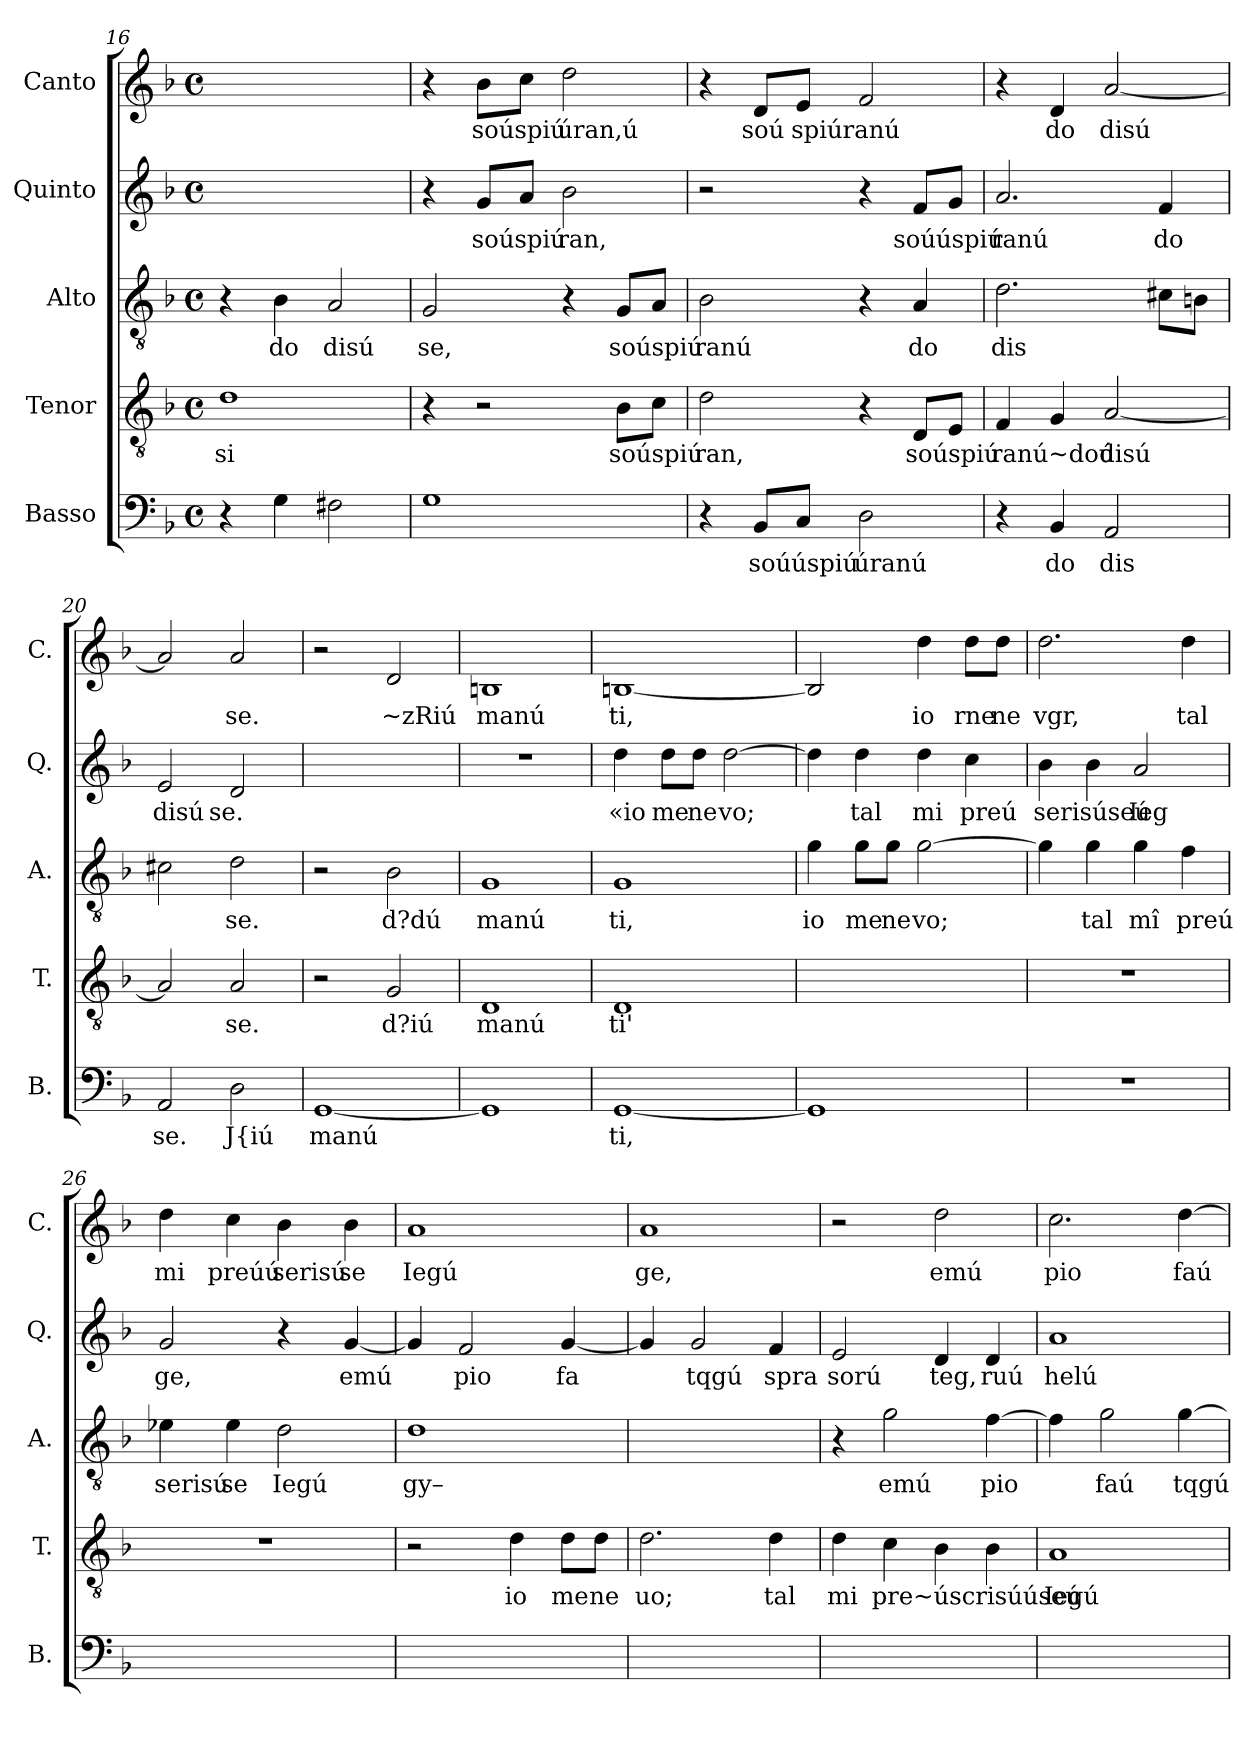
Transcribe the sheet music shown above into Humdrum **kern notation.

**kern	**text	**kern	**text	**kern	**text	**kern	**text	**kern	**text
*part5	*part5	*part4	*part4	*part3	*part3	*part2	*part2	*part1	*part1
*staff5	*staff5	*staff4	*staff4	*staff3	*staff3	*staff2	*staff2	*staff1	*staff1
*I"Basso	*	*I"Tenor	*	*I"Alto	*	*I"Quinto	*	*I"Canto	*
*I'B.	*	*I'T.	*	*I'A.	*	*I'Q.	*	*I'C.	*
*clefF4	*	*clefGv2	*	*clefGv2	*	*clefG2	*	*clefG2	*
*k[b-]	*	*k[b-]	*	*k[b-]	*	*k[b-]	*	*k[b-]	*
*F:	*	*F:	*	*F:	*	*F:	*	*F:	*
*M4/4	*	*M4/4	*	*M4/4	*	*M4/4	*	*M4/4	*
*met(c)	*	*met(c)	*	*met(c)	*	*met(c)	*	*met(c)	*
=16	=16	=16	=16	=16	=16	=16	=16	=16	=16
!	!	!	!LO:LY:b	!	!	!	!	!	!
4r	.	1d	si	4r	.	1ryy	.	1ryy	.
!	!	!	!	!	!LO:LY:b	!	!	!	!
4G\	.	.	.	4B-\	do	.	.	.	.
!	!	!	!	!	!LO:LY:b	!	!	!	!
2F#X\	.	.	.	2A/	disú	.	.	.	.
=17	=17	=17	=17	=17	=17	=17	=17	=17	=17
!	!	!	!	!	!LO:LY:b	!	!	!	!
1G	.	4r	.	2G/	se,	4r	.	4r	.
!	!	!	!	!	!	!	!LO:LY:b	!	!LO:LY:b
.	.	2r	.	.	.	8g/L	soúspiú	8b-\L	soúspiú
.	.	.	.	.	.	8a/J	.	8cc\J	.
!	!	!	!	!	!	!	!LO:LY:b	!	!LO:LY:b
.	.	.	.	4r	.	2b-\	ran,	2dd\	úran,ú
!	!	!	!LO:LY:b	!	!LO:LY:b	!	!	!	!
.	.	8B-\L	soúspiú	8G/L	soúspiú	.	.	.	.
.	.	8c\J	.	8A/J	.	.	.	.	.
!!LO:LB:g=z
=18	=18	=18	=18	=18	=18	=18	=18	=18	=18
!	!	!	!LO:LY:b	!	!LO:LY:b	!	!	!	!
4r	.	2d\	ran,	2B-\	ranú	2r	.	4r	.
!	!LO:LY:b	!	!	!	!	!	!	!	!LO:LY:b
8BB-/L	soú	.	.	.	.	.	.	8d/L	soú
!	!LO:LY:b	!	!	!	!	!	!	!	!LO:LY:b
8C/J	úspiú	.	.	.	.	.	.	8e/J	spiúranú
!	!LO:LY:b	!	!	!	!	!	!	!	!
2D\	úranú	4r	.	4r	.	4r	.	2f/	.
!	!	!	!LO:LY:b	!	!LO:LY:b	!	!LO:LY:b	!	!
.	.	8D/L	soúspiú	4A/	do	8f/L	soúúspiú	.	.
.	.	8E/J	.	.	.	8g/J	.	.	.
=19	=19	=19	=19	=19	=19	=19	=19	=19	=19
!	!	!	!LO:LY:b	!	!LO:LY:b	!	!LO:LY:b	!	!
4r	.	4F/	ranú~doú	2.d\	dis	2.a/	ranú	4r	.
!	!LO:LY:b	!	!	!	!	!	!	!	!LO:LY:b
4BB-/	do	4G/	.	.	.	.	.	4d/	do
!	!LO:LY:b	!	!LO:LY:b	!	!	!	!	!	!LO:LY:b
2AA/	dis	[2A/	disú	.	.	.	.	[2a/	disú
!	!	!	!	!	!	!	!LO:LY:b	!	!
.	.	.	.	8c#X\L	.	4f/	do	.	.
.	.	.	.	8Bn\J	.	.	.	.	.
=20	=20	=20	=20	=20	=20	=20	=20	=20	=20
!	!LO:LY:b	!	!	!	!	!	!LO:LY:b	!	!
2AA/	se.	2A/]	.	2c#X\	.	2e/	disú	2a/]	.
!	!LO:LY:b	!	!LO:LY:b	!	!LO:LY:b	!	!LO:LY:b	!	!LO:LY:b
2D\	J{iú	2A/	se.	2d\	se.	2d/	se.	2a/	se.
=21	=21	=21	=21	=21	=21	=21	=21	=21	=21
!	!LO:LY:b	!	!	!	!	!	!	!	!
[1GG	manú	2r	.	2r	.	1ryy	.	2r	.
!	!	!	!LO:LY:b	!	!LO:LY:b	!	!	!	!LO:LY:b
.	.	2G/	d?iú	2B-\	d?dú	.	.	2d/	~zRiú
=22	=22	=22	=22	=22	=22	=22	=22	=22	=22
!	!	!	!LO:LY:b	!	!LO:LY:b	!	!	!	!LO:LY:b
1GG]	.	1D	manú	1G	manú	1r	.	1Bn	manú
=23	=23	=23	=23	=23	=23	=23	=23	=23	=23
!	!LO:LY:b	!	!LO:LY:b	!	!LO:LY:b	!	!LO:LY:b	!	!LO:LY:b
[1GG	ti,	1D	ti'	1G	ti,	4dd\	«io	[1Bn	ti,
!	!	!	!	!	!	!	!LO:LY:b	!	!
.	.	.	.	.	.	8dd\L	me	.	.
!	!	!	!	!	!	!	!LO:LY:b	!	!
.	.	.	.	.	.	8dd\J	ne	.	.
!	!	!	!	!	!	!	!LO:LY:b	!	!
.	.	.	.	.	.	[2dd\	vo;	.	.
!!LO:PB:g=z
=24	=24	=24	=24	=24	=24	=24	=24	=24	=24
!	!	!	!	!	!LO:LY:b	!	!	!	!
1GG]	.	1ryy	.	4g\	io	4dd\]	.	2B/]	.
!	!	!	!	!	!LO:LY:b	!	!LO:LY:b	!	!
.	.	.	.	8g\L	me	4dd\	tal	.	.
!	!	!	!	!	!LO:LY:b	!	!	!	!
.	.	.	.	8g\J	ne	.	.	.	.
!	!	!	!	!	!LO:LY:b	!	!LO:LY:b	!	!LO:LY:b
.	.	.	.	[2g\	vo;	4dd\	mi	4dd\	io
!	!	!	!	!	!	!	!LO:LY:b	!	!LO:LY:b
.	.	.	.	.	.	4cc\	preú	8dd\L	rne
!	!	!	!	!	!	!	!	!	!LO:LY:b
.	.	.	.	.	.	.	.	8dd\J	ne
=25	=25	=25	=25	=25	=25	=25	=25	=25	=25
!	!	!	!	!	!	!	!LO:LY:b	!	!LO:LY:b
1r	.	1r	.	4g\]	.	4b-\	serisúseú	2.dd\	vgr,
!	!	!	!	!	!LO:LY:b	!	!	!	!
.	.	.	.	4g\	tal	4b-\	.	.	.
!	!	!	!	!	!LO:LY:b	!	!LO:LY:b	!	!
.	.	.	.	4g\	mî	2a/	Ieg	.	.
!	!	!	!	!	!LO:LY:b	!	!	!	!LO:LY:b
.	.	.	.	4f\	preú	.	.	4dd\	tal
=26	=26	=26	=26	=26	=26	=26	=26	=26	=26
!	!	!	!	!	!LO:LY:b	!	!LO:LY:b	!	!LO:LY:b
1ryy	.	1r	.	4e-X\	serisú	2g/	ge,	4dd\	mi
!	!	!	!	!	!LO:LY:b	!	!	!	!LO:LY:b
.	.	.	.	4e-\	se	.	.	4cc\	preúú
!	!	!	!	!	!LO:LY:b	!	!	!	!LO:LY:b
.	.	.	.	2d\	Iegú	4r	.	4b-\	serisú
!	!	!	!	!	!	!	!LO:LY:b	!	!LO:LY:b
.	.	.	.	.	.	[4g/	emú	4b-\	se
=27	=27	=27	=27	=27	=27	=27	=27	=27	=27
!	!	!	!	!	!LO:LY:b	!	!	!	!LO:LY:b
1ryy	.	2r	.	1d	gy–	4g/]	.	1a	Iegú
!	!	!	!	!	!	!	!LO:LY:b	!	!
.	.	.	.	.	.	2f/	pio	.	.
!	!	!	!LO:LY:b	!	!	!	!	!	!
.	.	4d\	io	.	.	.	.	.	.
!	!	!	!LO:LY:b	!	!	!	!LO:LY:b	!	!
.	.	8d\L	me	.	.	[4g/	fa	.	.
!	!	!	!LO:LY:b	!	!	!	!	!	!
.	.	8d\J	ne	.	.	.	.	.	.
=28	=28	=28	=28	=28	=28	=28	=28	=28	=28
!	!	!	!LO:LY:b	!	!	!	!	!	!LO:LY:b
1ryy	.	2.d\	uo;	1ryy	.	4g/]	.	1a	ge,
!	!	!	!	!	!	!	!LO:LY:b	!	!
.	.	.	.	.	.	2g/	tqgú	.	.
!	!	!	!LO:LY:b	!	!	!	!LO:LY:b	!	!
.	.	4d\	tal	.	.	4f/	spra	.	.
!!LO:LB:g=z
=29	=29	=29	=29	=29	=29	=29	=29	=29	=29
!	!	!	!LO:LY:b	!	!	!	!LO:LY:b	!	!
1ryy	.	4d\	mi	4r	.	2e/	sorú	2r	.
!	!	!	!LO:LY:b	!	!LO:LY:b	!	!	!	!
.	.	4c\	pre~úscrisúúseú	2g\	emú	.	.	.	.
!	!	!	!	!	!	!	!LO:LY:b	!	!LO:LY:b
.	.	4B-\	.	.	.	4d/	teg,	2dd\	emú
!	!	!	!	!	!LO:LY:b	!	!LO:LY:b	!	!
.	.	4B-\	.	[4f\	pio	4d/	ruú	.	.
=30	=30	=30	=30	=30	=30	=30	=30	=30	=30
!	!	!	!LO:LY:b	!	!	!	!LO:LY:b	!	!LO:LY:b
1ryy	.	1A	Iegú	4f\]	.	1a	helú	2.cc\	pio
!	!	!	!	!	!LO:LY:b	!	!	!	!
.	.	.	.	2g\	faú	.	.	.	.
!	!	!	!	!	!LO:LY:b	!	!	!	!LO:LY:b
.	.	.	.	[4g\	tqgú	.	.	[4dd\	faú
=	=	=	=	=	=	=	=	=	=
*-	*-	*-	*-	*-	*-	*-	*-	*-	*-
